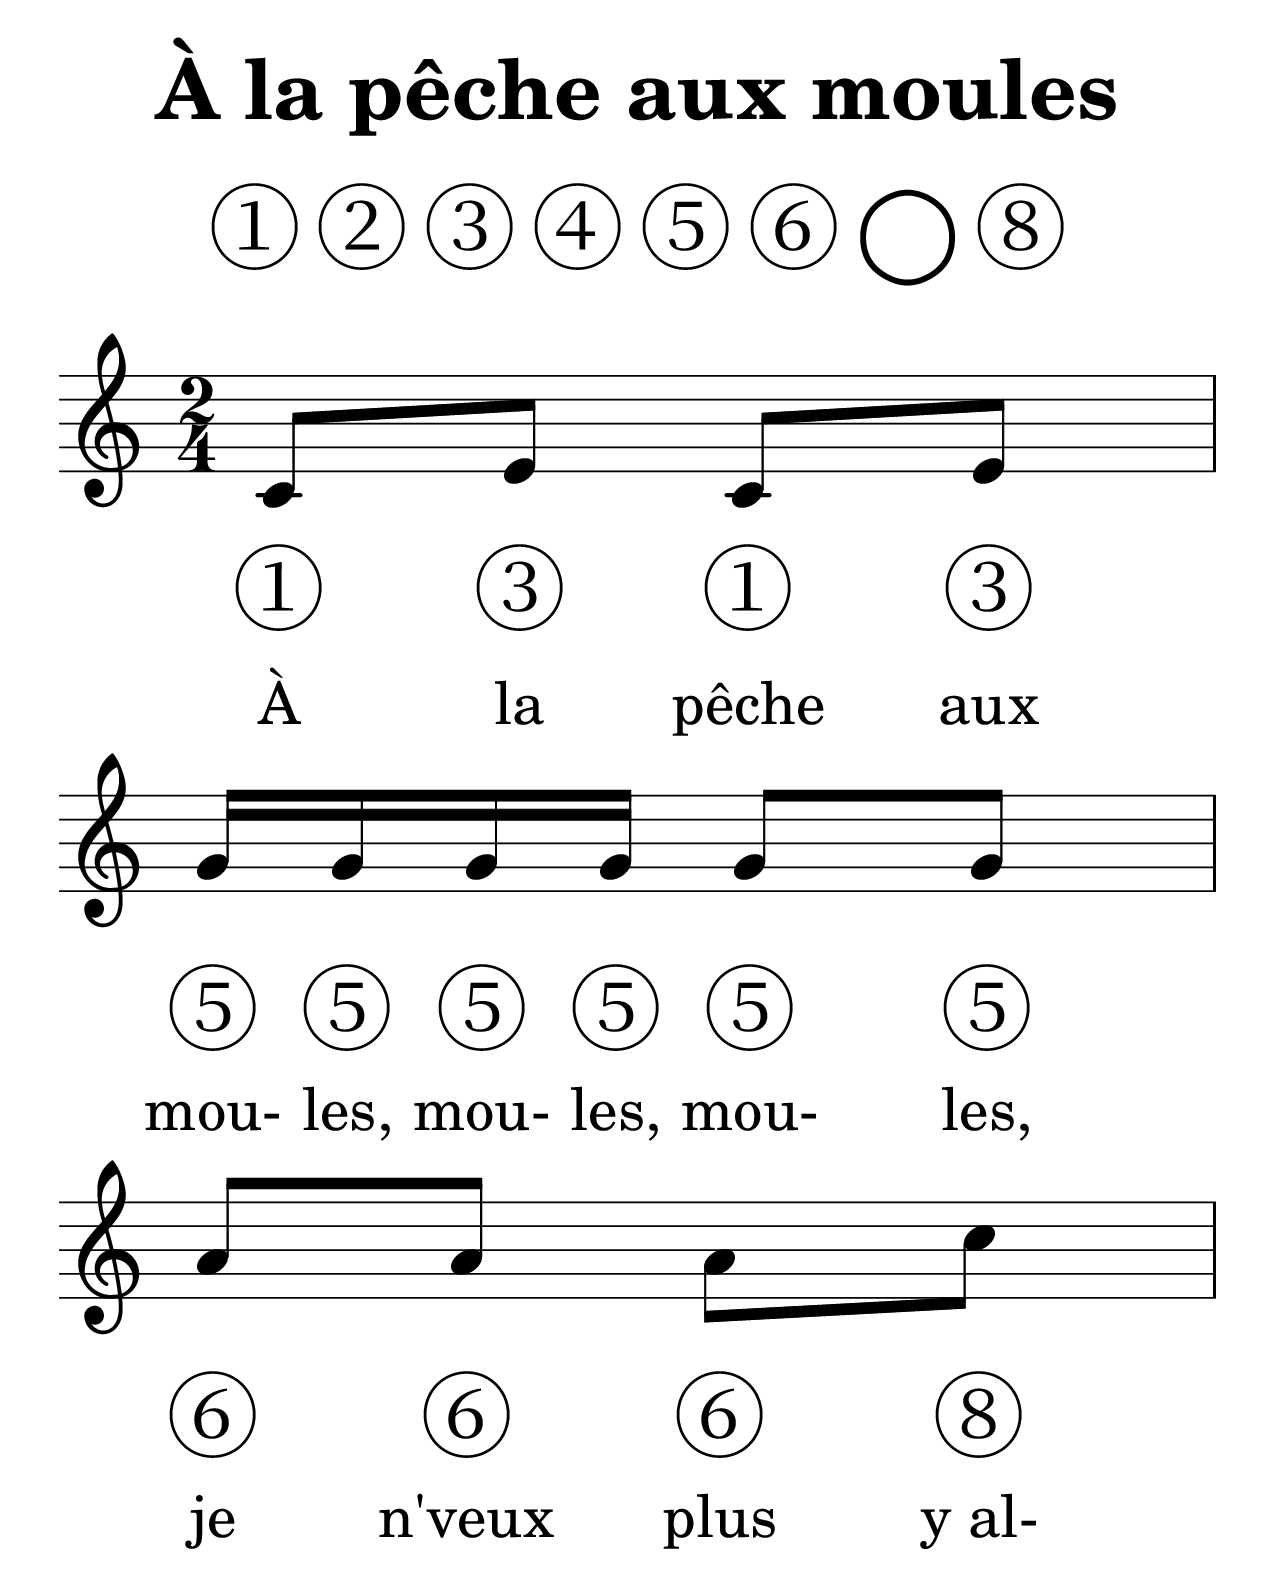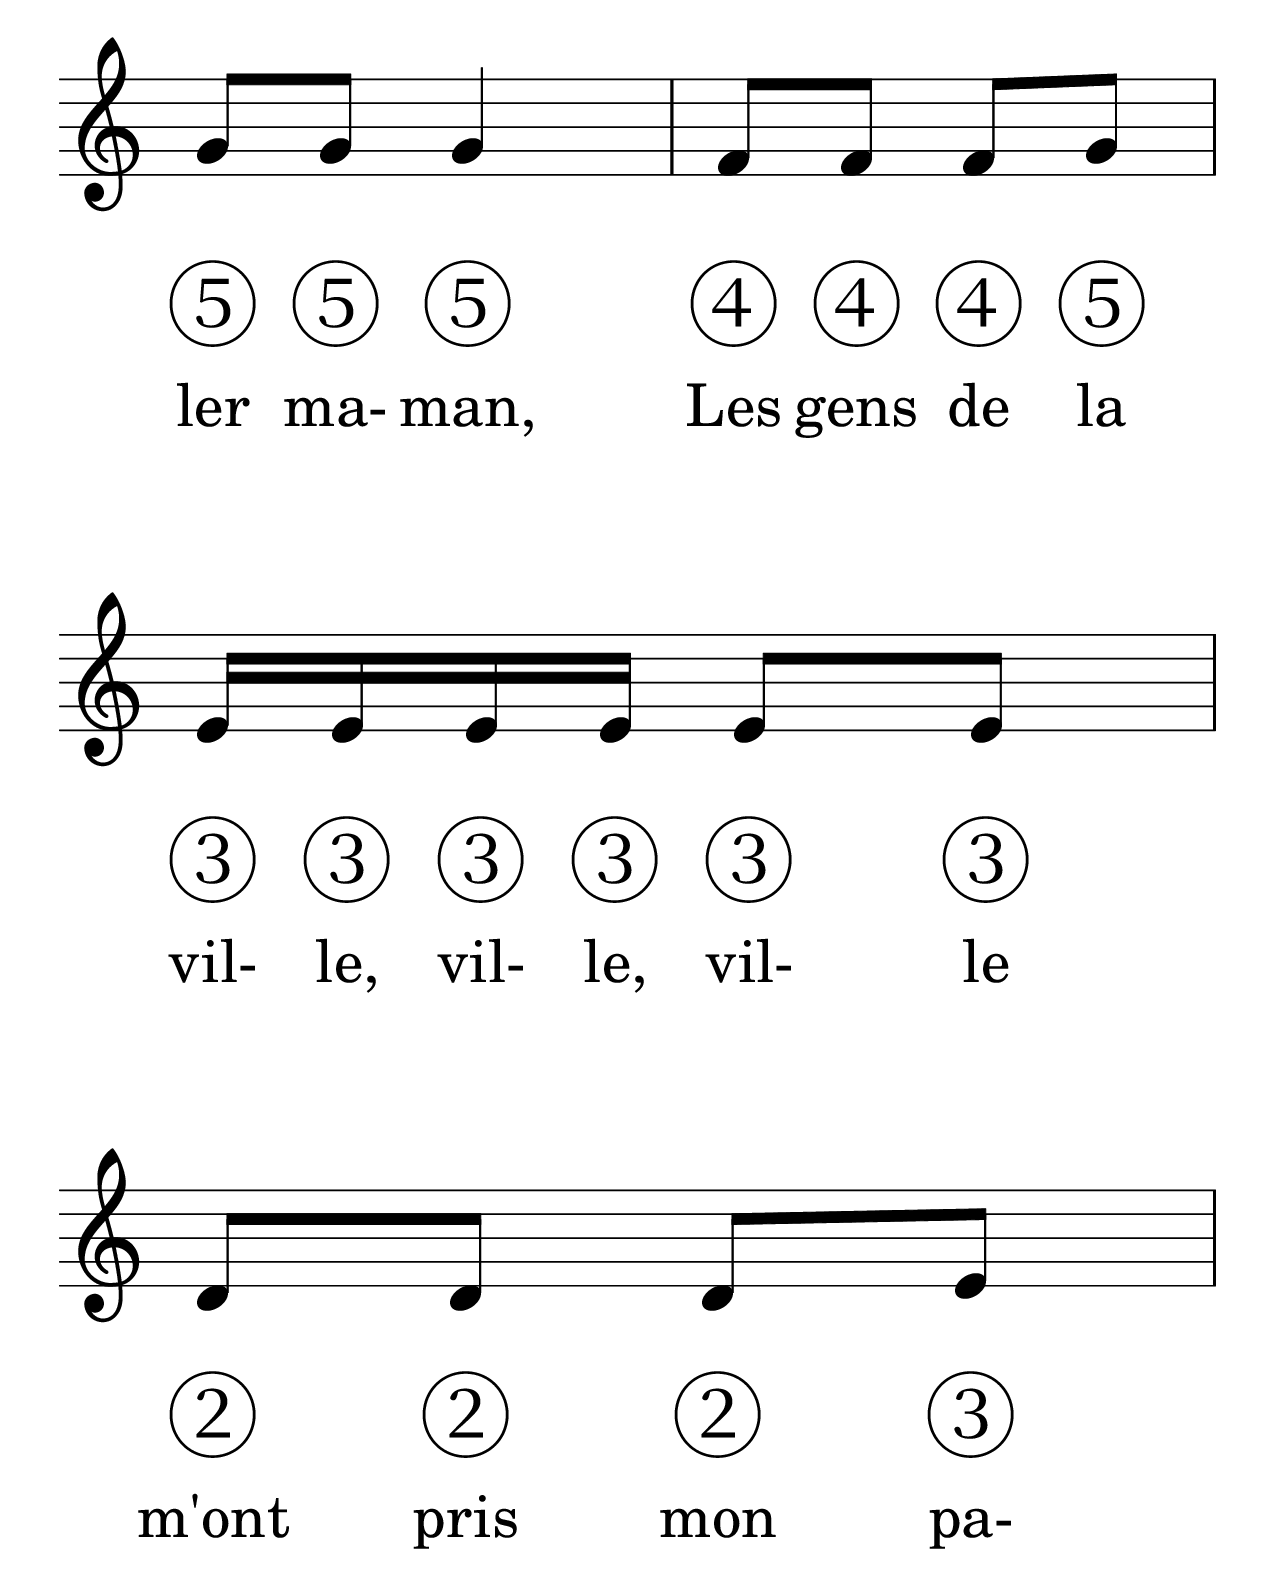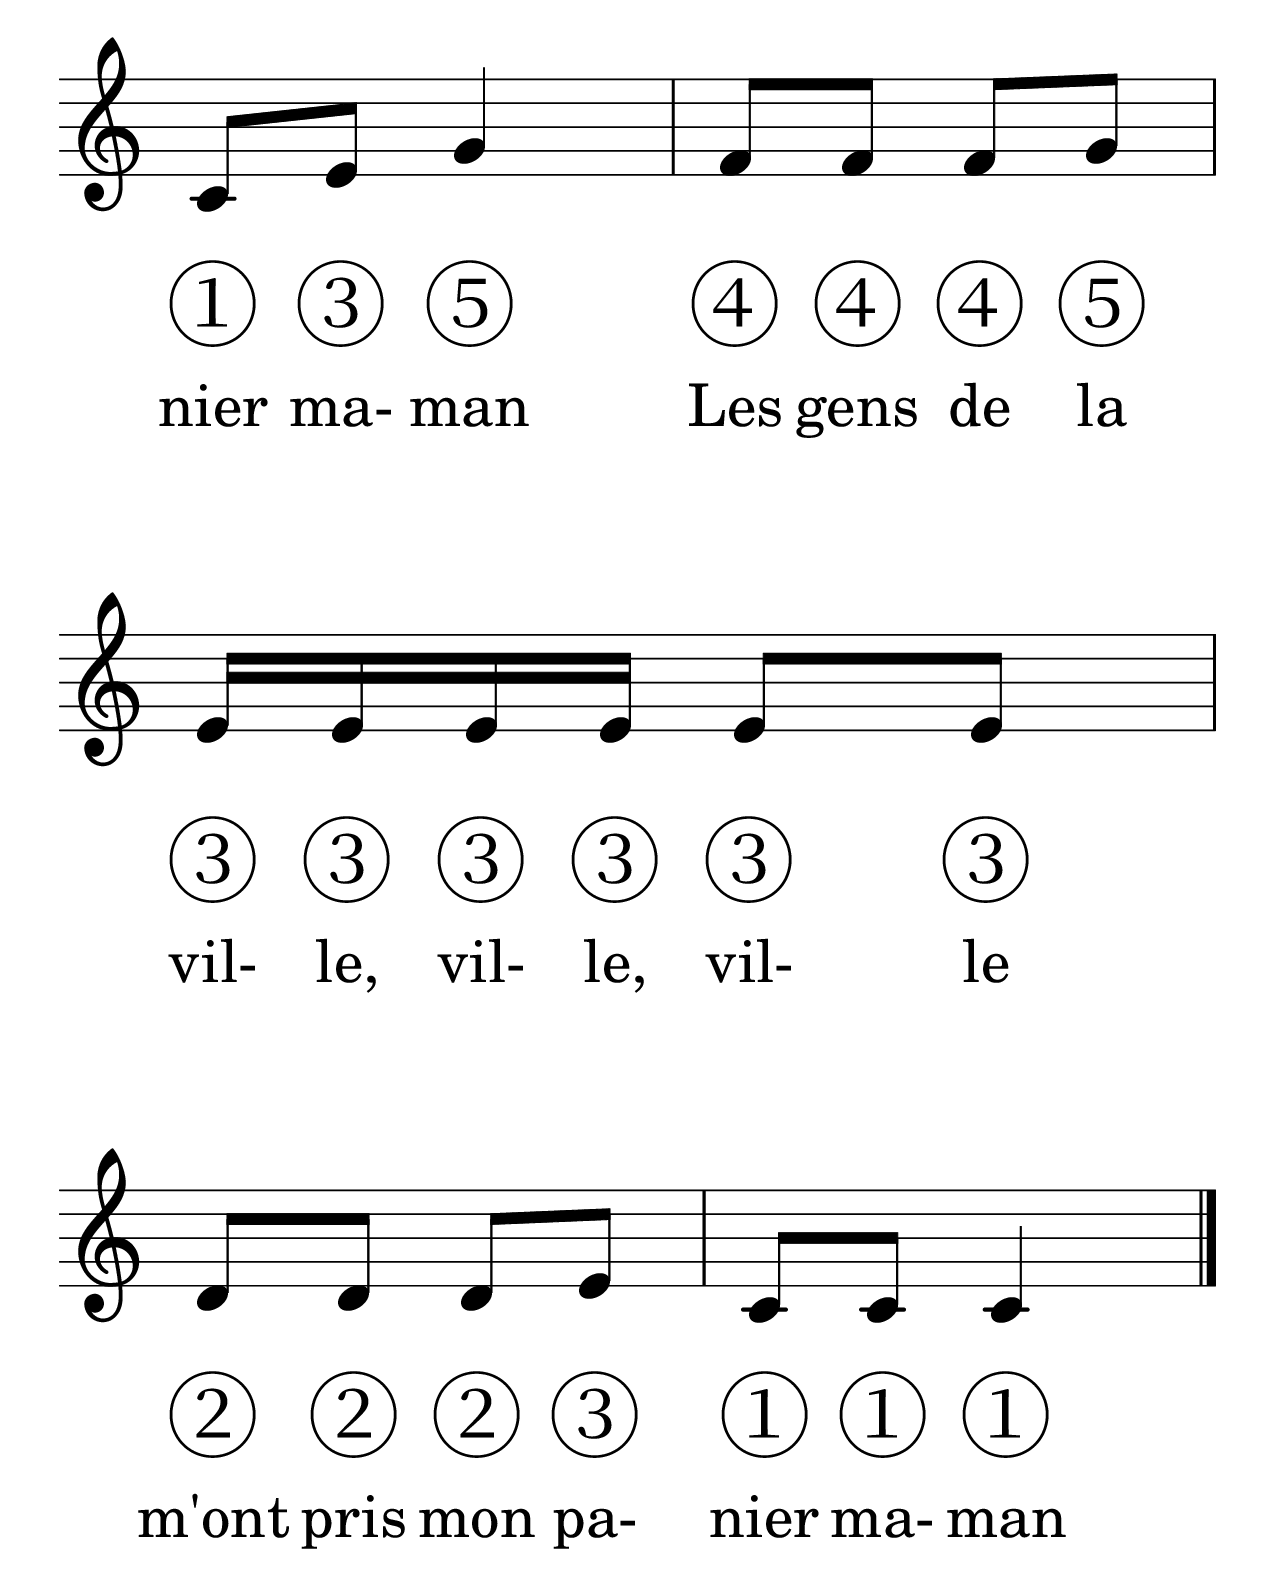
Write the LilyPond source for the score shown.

\version "2.18.2"
\include "common.ly"
\version "2.18.2"

% for reference
% ① ② ③ ④ ⑤ ⑥ ⑦ ⑧ ◯

% empty circles with bar number to colorize
oc = "①"
od = "②"
oe = "③"
of = "④"
og = "⑤"
oap = "⑥"
obp = "⑦"
ocp = "⑧"
oo = "◯"


\header {
 title = "À la pêche aux moules"
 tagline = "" 
}

\markup {
  \column {
  \vspace #0.5
  \fill-line { \column { \line { 
    \fontsize #5 { \oc \od \oe \of \og \oap \oo \ocp}}}}
  \vspace #0.5
  }
}

<<
 {
   \clef treble
   \time 2/4
   \key c \major 
   \relative c' {
      c8 e c e g16 g g g g8 g8
      a a a c g g g4
      f8 f f g \break e16 e e e e8 e
      d d d e c e g4
      f8 f f g \break e16 e e e e8 e
      d d d e c c c4

      \bar "|."

   }
 } 

\addlyrics {
    \set fontSize = #4
    \oc \oe \oc \oe \og \og \og \og \og \og
    \oap \oap \oap \ocp \og \og \og
    \of \of \of \og \oe \oe \oe \oe \oe \oe
    \od \od \od \oe \oc \oe \og
    \of \of \of \og \oe \oe \oe \oe \oe \oe
    \od \od \od \oe \oc \oc \oc
 }

  \addlyrics {
    À la pêche aux mou- les, mou- les, mou- les,
    je n'veux plus "y al-" ler ma- man,
    Les gens de la vil- le, vil- le, vil- le
    m'ont pris mon pa- nier ma- man
    Les gens de la vil- le, vil- le, vil- le
    m'ont pris mon pa- nier ma- man

  }

 
>>



